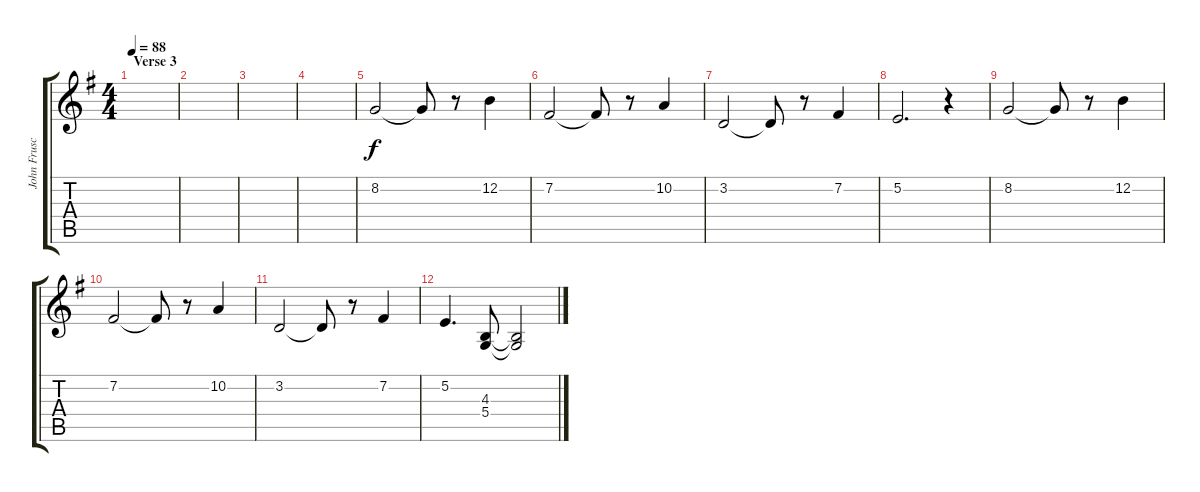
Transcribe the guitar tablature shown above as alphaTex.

\track ("John Frusciante (Bgk Vocal 2)" "John Frusc") {instrument choiraahs}
\staff {score tabs}
\tuning (E4 B3 G3 D3 A2 E2) {hide}
\ts (4 4)
\section ("" "Verse 3")
\tempo 88
\clef g2
\ks g
|
|
|
|
8.2.2 8.2{t}.8 r.8 12.2.4 |
7.2.2 7.2{t}.8 r.8 10.2.4 |
3.2.2 3.2{t}.8 r.8 7.2.4 |
5.2.2{d} r.4 |
8.2.2 8.2{t}.8 r.8 12.2.4 |
7.2.2 7.2{t}.8 r.8 10.2.4 |
3.2.2 3.2{t}.8 r.8 7.2.4 |
5.2.4{d} (4.3 5.4).8 (4.3{t} 5.4{t}).2
